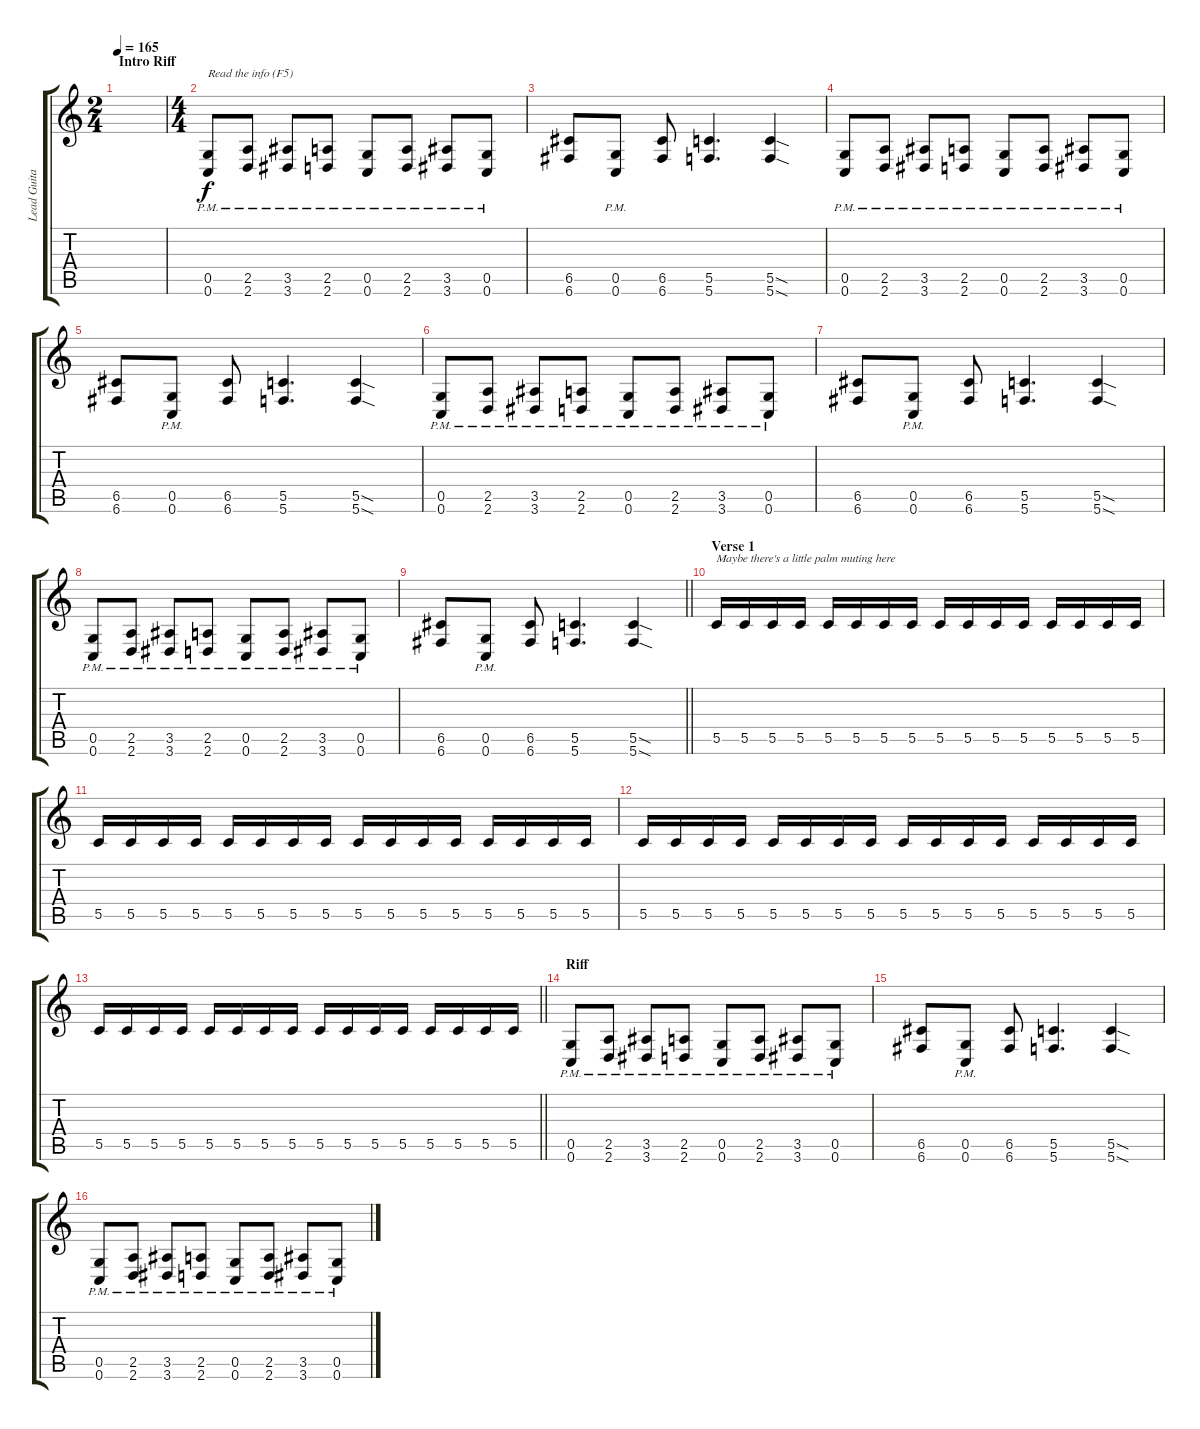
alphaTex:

\track ("Lead Guitar" "Lead Guita") {instrument distortionguitar}
\staff {score tabs}
\tuning (D4 A3 F3 C3 G2 C2) {hide}
\ts (2 4)
\section ("" "Intro Riff")
\tempo 165
\clef g2
\ks c
|
\ts (4 4)
(0.5{pm} 0.6{pm}).8{txt "Read the info (F5)"} (2.5{pm} 2.6{pm}).8 (3.5{pm} 3.6{pm}).8 (2.5{pm} 2.6{pm}).8 (0.5{pm} 0.6{pm}).8 (2.5{pm} 2.6{pm}).8 (3.5{pm} 3.6{pm}).8 (0.5{pm} 0.6{pm}).8 |
(6.5 6.6).8 (0.5{pm} 0.6{pm}).8 (6.5 6.6).8 (5.5 5.6).4{d} (5.5{sod} 5.6{sod}).4 |
(0.5{pm} 0.6{pm}).8 (2.5{pm} 2.6{pm}).8 (3.5{pm} 3.6{pm}).8 (2.5{pm} 2.6{pm}).8 (0.5{pm} 0.6{pm}).8 (2.5{pm} 2.6{pm}).8 (3.5{pm} 3.6{pm}).8 (0.5{pm} 0.6{pm}).8 |
(6.5 6.6).8 (0.5{pm} 0.6{pm}).8 (6.5 6.6).8 (5.5 5.6).4{d} (5.5{sod} 5.6{sod}).4 |
(0.5{pm} 0.6{pm}).8 (2.5{pm} 2.6{pm}).8 (3.5{pm} 3.6{pm}).8 (2.5{pm} 2.6{pm}).8 (0.5{pm} 0.6{pm}).8 (2.5{pm} 2.6{pm}).8 (3.5{pm} 3.6{pm}).8 (0.5{pm} 0.6{pm}).8 |
(6.5 6.6).8 (0.5{pm} 0.6{pm}).8 (6.5 6.6).8 (5.5 5.6).4{d} (5.5{sod} 5.6{sod}).4 |
(0.5{pm} 0.6{pm}).8 (2.5{pm} 2.6{pm}).8 (3.5{pm} 3.6{pm}).8 (2.5{pm} 2.6{pm}).8 (0.5{pm} 0.6{pm}).8 (2.5{pm} 2.6{pm}).8 (3.5{pm} 3.6{pm}).8 (0.5{pm} 0.6{pm}).8 |
\barLineRight lightlight
(6.5 6.6).8 (0.5{pm} 0.6{pm}).8 (6.5 6.6).8 (5.5 5.6).4{d} (5.5{sod} 5.6{sod}).4 |
\section ("" "Verse 1")
5.5.16{txt "Maybe there's a little palm muting here"} 5.5.16 5.5.16 5.5.16 5.5.16 5.5.16 5.5.16 5.5.16 5.5.16 5.5.16 5.5.16 5.5.16 5.5.16 5.5.16 5.5.16 5.5.16 |
5.5.16 5.5.16 5.5.16 5.5.16 5.5.16 5.5.16 5.5.16 5.5.16 5.5.16 5.5.16 5.5.16 5.5.16 5.5.16 5.5.16 5.5.16 5.5.16 |
5.5.16 5.5.16 5.5.16 5.5.16 5.5.16 5.5.16 5.5.16 5.5.16 5.5.16 5.5.16 5.5.16 5.5.16 5.5.16 5.5.16 5.5.16 5.5.16 |
\barLineRight lightlight
5.5.16 5.5.16 5.5.16 5.5.16 5.5.16 5.5.16 5.5.16 5.5.16 5.5.16 5.5.16 5.5.16 5.5.16 5.5.16 5.5.16 5.5.16 5.5.16 |
\section ("" "Riff")
(0.5{pm} 0.6{pm}).8 (2.5{pm} 2.6{pm}).8 (3.5{pm} 3.6{pm}).8 (2.5{pm} 2.6{pm}).8 (0.5{pm} 0.6{pm}).8 (2.5{pm} 2.6{pm}).8 (3.5{pm} 3.6{pm}).8 (0.5{pm} 0.6{pm}).8 |
(6.5 6.6).8 (0.5{pm} 0.6{pm}).8 (6.5 6.6).8 (5.5 5.6).4{d} (5.5{sod} 5.6{sod}).4 |
(0.5{pm} 0.6{pm}).8 (2.5{pm} 2.6{pm}).8 (3.5{pm} 3.6{pm}).8 (2.5{pm} 2.6{pm}).8 (0.5{pm} 0.6{pm}).8 (2.5{pm} 2.6{pm}).8 (3.5{pm} 3.6{pm}).8 (0.5{pm} 0.6{pm}).8
